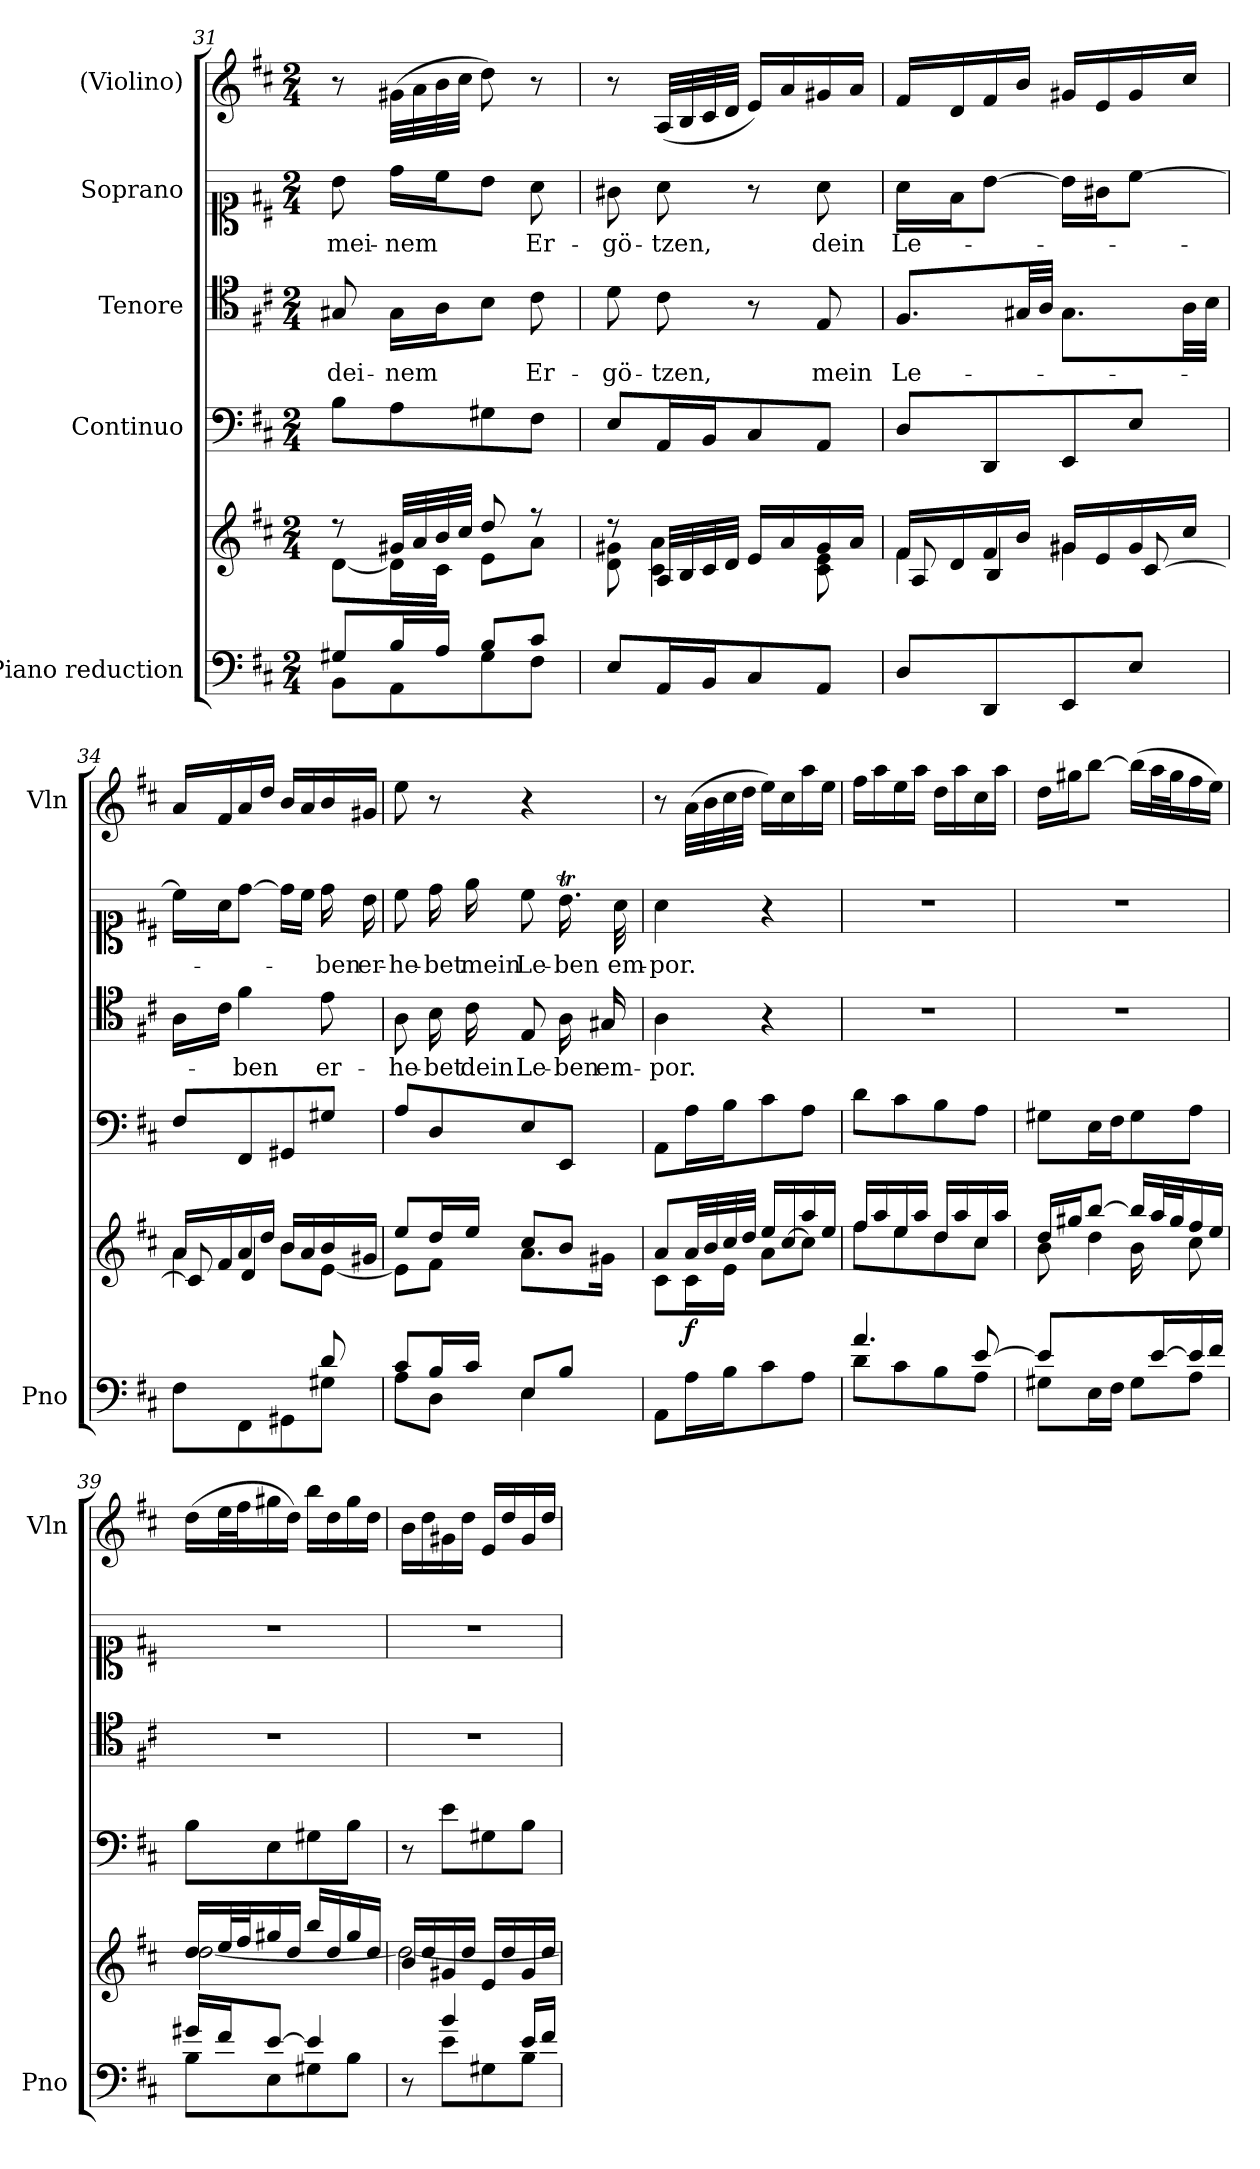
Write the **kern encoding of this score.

**kern	**kern	**dynam	**kern	**dynam	**kern	**text	**kern	**text	**kern	**dynam
*part5	*part5	*part5	*part4	*part4	*part3	*part3	*part2	*part2	*part1	*part1
*staff6	*staff5	*staff5/6	*staff4	*staff4	*staff3	*staff3	*staff2	*staff2	*staff1	*staff1
*I"Piano reduction	*	*	*I"Continuo	*	*I"Tenore	*	*I"Soprano	*	*I"(Violino)	*
*I'Pno	*	*	*	*	*	*	*	*	*I'Vln	*
*clefF4	*clefG2	*	*clefF4	*	*clefC4	*	*clefC1	*	*clefG2	*
*k[f#c#]	*k[f#c#]	*	*k[f#c#]	*	*k[f#c#]	*	*k[f#c#]	*	*k[f#c#]	*
*M2/4	*M2/4	*	*M2/4	*	*M2/4	*	*M2/4	*	*M2/4	*
=31	=31	=31	=31	=31	=31	=31	=31	=31	=31	=31
*^	*^	*	*	*	*	*	*	*	*	*
!	!	!	!	!	!	!	!	!LO:LY:b	!	!LO:LY:b	!	!
8G#X/L	8BB\L	8r	[8d\L	.	8B\L	.	8G#X/	dei-	8b\	mei-	8r	.
!	!	!	!	!	!	!	!	!LO:LY:b	!	!LO:LY:b	!	!
16B/L	8AA\	32g#X/LLL	16d\L]	.	8A\	.	16G#\LL	-nem	16dd\LL	-nem	(32g#X\LLL	.
.	.	32a/	.	.	.	.	.	.	.	.	32a\	.
16A/JJ	.	32b/	16c#\JJ	.	.	.	16A\J	.	16cc#\J	.	32b\	.
.	.	32cc#/JJJ	.	.	.	.	.	.	.	.	32cc#\JJJ	.
8B/L	8G#\	8dd/	8e\L	.	8G#X\	.	8B\J	.	8b\J	.	8dd\)	.
!	!	!	!	!	!	!	!	!LO:LY:b	!	!LO:LY:b	!	!
8c#/J	8F#\J	8r	8a\J	.	8F#\J	.	8c#\	Er-	8a\	Er-	8r	.
=32	=32	=32	=32	=32	=32	=32	=32	=32	=32	=32	=32	=32
!	!	!	!	!	!	!	!	!LO:LY:b	!	!LO:LY:b	!	!
*v	*v	*	*	*	*	*	*	*	*	*	*	*
8E/L	8r	8d\ 8g#X\	.	8E/L	.	8d\	-gö-	8g#X\	-gö-	8r	.
!	!	!	!	!	!	!	!LO:LY:b	!	!LO:LY:b	!	!
16AA/L	32A/LLL	4c#\ 4a\	.	16AA/L	.	8c#\	-tzen,	8a\	-tzen,	(32A/LLL	.
.	32B/	.	.	.	.	.	.	.	.	32B/	.
16BB/J	32c#/	.	.	16BB/J	.	.	.	.	.	32c#/	.
.	32d/JJJ	.	.	.	.	.	.	.	.	32d/JJJ	.
8C#/	16e/LL	.	.	8C#/	.	8r	.	8r	.	16e/LL)	.
.	16a/	.	.	.	.	.	.	.	.	16a/	.
!	!	!	!	!	!	!	!LO:LY:b	!	!LO:LY:b	!	!
8AA/J	16g#/	8c#\ 8e\	.	8AA/J	.	8E/	mein	8a\	dein	16g#X/	.
.	16a/JJ	.	.	.	.	.	.	.	.	16a/JJ	.
=33	=33	=33	=33	=33	=33	=33	=33	=33	=33	=33	=33
*	*	*^	*	*	*	*	*	*	*	*	*
!	!	!	!	!	!	!	!	!LO:LY:b	!	!LO:LY:b	!	!
8D/L	16f#/LL	4f#\	8A/	.	8D/L	.	8.F#/L	Le-	16a\LL	Le-	16f#/LL	.
.	16d/	.	.	.	.	.	.	.	16f#\J	.	16d/	.
8DD/	16f#/	.	4B/	.	8DD/	.	.	.	[8b\J	.	16f#/	.
.	16b/JJ	.	.	.	.	.	32G#X/LL	.	.	.	16b/JJ	.
.	.	.	.	.	.	.	32A/JJJ	.	.	.	.	.
8EE/	16g#X/LL	4g#\	.	.	8EE/	.	8.G#\L	.	16b\LL]	.	16g#X/LL	.
.	16e/	.	.	.	.	.	.	.	16g#X\J	.	16e/	.
8E/J	16g#/	.	[<8c#/	.	8E/J	.	.	.	[8cc#\J	.	16g#/	.
.	16cc#/JJ	.	.	.	.	.	32A\LL	.	.	.	16cc#/JJ	.
.	.	.	.	.	.	.	32B\JJJ	.	.	.	.	.
!!LO:LB:g=z
=34	=34	=34	=34	=34	=34	=34	=34	=34	=34	=34	=34	=34
*^	*	*	*	*	*	*	*	*	*	*	*	*
4.ryy	8F#\L	16a/LL	4a\	8c#/]	.	8F#/L	.	16A\LL	.	16cc#\LL]	.	16a/LL	.
.	.	16f#/	.	.	.	.	.	16c#\JJ	.	16a\J	.	16f#/	.
!	!	!	!	!	!	!	!	!	!LO:LY:b	!	!	!	!
.	8FF#\	16a/	.	4d/	.	8FF#/	.	4f#\	-ben	[8dd\J	.	16a/	.
.	.	16dd/JJ	.	.	.	.	.	.	.	.	.	16dd/JJ	.
.	8GG#X\	16b/LL	8b\L	.	.	8GG#X/	.	.	.	16dd\LL]	.	16b/LL	.
.	.	16a/	.	.	.	.	.	.	.	16cc#\JJ	.	16a/	.
!	!	!	!	!	!	!	!	!	!LO:LY:b	!	!LO:LY:b	!	!
8d/	8G#X\J	16b/	[8e\J	8ryy	.	8G#X/J	.	8e\	er-	16dd\	-ben	16b/	.
!	!	!	!	!	!	!	!	!	!	!	!LO:LY:b	!	!
.	.	16g#X/JJ	.	.	.	.	.	.	.	16b\	er-	16g#X/JJ	.
*	*	*	*v	*v	*	*	*	*	*	*	*	*	*
=35	=35	=35	=35	=35	=35	=35	=35	=35	=35	=35	=35	=35
!	!	!	!	!	!	!	!	!LO:LY:b	!	!LO:LY:b	!	!
8c#/L	8A\L	8ee/L	8e\L]	.	8A/L	.	8A\	-he-	8cc#\	-he-	8ee\	.
!	!	!	!	!	!	!	!	!LO:LY:b	!	!LO:LY:b	!	!
16B/L	8D\J	16dd/L	8f#\J	.	8D/	.	16B\	-bet	16dd\	-bet	8r	.
!	!	!	!	!	!	!	!	!LO:LY:b	!	!LO:LY:b	!	!
16c#/JJ	.	16ee/JJ	.	.	.	.	16c#\	dein	16ee\	mein	.	.
!	!	!	!	!	!	!	!	!LO:LY:b	!	!LO:LY:b	!	!
8E/L	4E\	8cc#/L	8.a\L	.	8E/	.	8E/	Le-	8cc#\	Le-	4r	.
!	!	!	!	!	!	!	!	!LO:LY:b	!	!LO:LY:b	!	!
8B/J	.	8b/J	.	.	8EE/J	.	16A\	-ben	16.bT\	-ben	.	.
!	!	!	!	!	!	!	!	!LO:LY:b	!	!	!	!
.	.	.	16g#X\Jk	.	.	.	16G#X/	em-	.	.	.	.
!	!	!	!	!	!	!	!	!	!	!LO:LY:b	!	!
.	.	.	.	.	.	.	.	.	32a\	em-	.	.
*v	*v	*	*	*	*	*	*	*	*	*	*	*
=36	=36	=36	=36	=36	=36	=36	=36	=36	=36	=36	=36
!	!	!	!	!	!	!	!LO:LY:b	!	!LO:LY:b	!	!
8AA\L	8a/L	8c#\L	.	8AA\L	.	4A\	-por.	4a\	-por.	8r	.
!	!	!	!LO:DY:b	!	!LO:DY:a	!	!	!	!	!	!LO:DY:b
16A\L	32a/LL	16c#\L	f	16A\L	other-dynamics	.	.	.	.	(32a\LLL	other-dynamics
.	32b/	.	.	.	.	.	.	.	.	32b\	.
16B\J	32cc#/	16e\JJ	.	16B\J	.	.	.	.	.	32cc#\	.
.	32dd/JJJ	.	.	.	.	.	.	.	.	32dd\JJJ	.
8c#\	16ee/LL	8a\L	.	8c#\	.	4r	.	4r	.	16ee\LL)	.
.	[<16cc#/	.	.	.	.	.	.	.	.	16cc#\	.
8A\J	16aa/	8cc#\J]	.	8A\J	.	.	.	.	.	16aa\	.
.	16ee/JJ	.	.	.	.	.	.	.	.	16ee\JJ	.
=37	=37	=37	=37	=37	=37	=37	=37	=37	=37	=37	=37
*^	*	*	*	*	*	*	*	*	*	*	*
4.a/	8d\L	16ff#/LL	8ff#\L	.	8d\L	.	2r	.	2r	.	16ff#\LL	.
.	.	16aa/	.	.	.	.	.	.	.	.	16aa\	.
.	8c#\	16ee/	8ee\	.	8c#\	.	.	.	.	.	16ee\	.
.	.	16aa/JJ	.	.	.	.	.	.	.	.	16aa\JJ	.
.	8B\	16dd/LL	8dd\	.	8B\	.	.	.	.	.	16dd\LL	.
.	.	16aa/	.	.	.	.	.	.	.	.	16aa\	.
[8e/	8A\J	16cc#/	8cc#\J	.	8A\J	.	.	.	.	.	16cc#\	.
.	.	16aa/JJ	.	.	.	.	.	.	.	.	16aa\JJ	.
=38	=38	=38	=38	=38	=38	=38	=38	=38	=38	=38	=38	=38
*	*	*	*^	*	*	*	*	*	*	*	*	*
8e/L]	8G#X\L	16dd/LL	8b\	8ryy	.	8G#X\L	.	2r	.	2r	.	16dd\LL	.
.	.	16gg#X/J	.	.	.	.	.	.	.	.	.	16gg#X\J	.
8.ryy	16E\L	[8bb/J	4dd\	16g#X\L	.	16E\L	.	.	.	.	.	[8bb\J	.
.	16F#\JJ	.	.	16a\JJ	.	16F#\J	.	.	.	.	.	.	.
.	8G#\L	16bb/LL]	.	16b\LL	.	8G#\	.	.	.	.	.	(16bb\LL]	.
[16e/	.	32aa/L	.	8.ryy	.	.	.	.	.	.	.	32aa\L	.
.	.	32gg#/J	.	.	.	.	.	.	.	.	.	32gg#\J	.
16e/]	8A\J	16ff#/	8cc#\	.	.	8A\J	.	.	.	.	.	16ff#\	.
16f#/JJ	.	16ee/JJ	.	.	.	.	.	.	.	.	.	16ee\JJ)	.
*	*	*	*v	*v	*	*	*	*	*	*	*	*	*
=39	=39	=39	=39	=39	=39	=39	=39	=39	=39	=39	=39	=39
16g#X/LL	8B\L	16dd/LL	[2dd\	.	8B\L	.	2r	.	2r	.	(16dd\LL	.
16f#/J	.	32ee/L	.	.	.	.	.	.	.	.	32ee\L	.
.	.	32ff#/J	.	.	.	.	.	.	.	.	32ff#\J	.
[8e/J	8E\	16gg#X/	.	.	8E\	.	.	.	.	.	16gg#X\	.
.	.	16dd/JJ	.	.	.	.	.	.	.	.	16dd\JJ)	.
4e/]	8G#X\	16bb/LL	.	.	8G#X\	.	.	.	.	.	16bb\LL	.
.	.	16dd/	.	.	.	.	.	.	.	.	16dd\	.
.	8B\J	16gg#/	.	.	8B\J	.	.	.	.	.	16gg#\	.
.	.	16dd/JJ	.	.	.	.	.	.	.	.	16dd\JJ	.
=40	=40	=40	=40	=40	=40	=40	=40	=40	=40	=40	=40	=40
8r	8ryy	16b/LL	2dd\_	.	8r	.	2r	.	2r	.	16b\LL	.
.	.	16dd/	.	.	.	.	.	.	.	.	16dd\	.
4b/	8e\L	16g#X/	.	.	8e\L	.	.	.	.	.	16g#X\	.
.	.	16dd/JJ	.	.	.	.	.	.	.	.	16dd\JJ	.
.	8G#X\	16e/LL	.	.	8G#X\	.	.	.	.	.	16e/LL	.
.	.	16dd/	.	.	.	.	.	.	.	.	16dd/	.
16e/LL	8B\J	16g#/	.	.	8B\J	.	.	.	.	.	16g#/	.
16f#/JJ	.	16dd/JJ	.	.	.	.	.	.	.	.	16dd/JJ	.
*v	*v	*	*	*	*	*	*	*	*	*	*	*
*	*v	*v	*	*	*	*	*	*	*	*	*
=	=	=	=	=	=	=	=	=	=	=
*-	*-	*-	*-	*-	*-	*-	*-	*-	*-	*-
